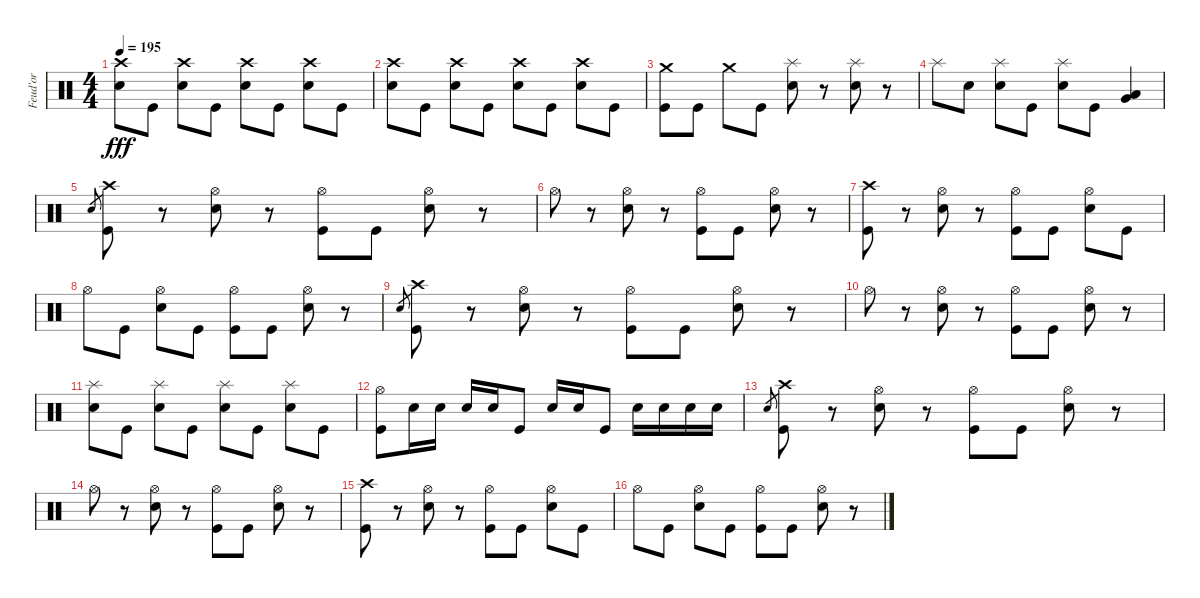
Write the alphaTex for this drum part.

\track ("Feud'or" "Feud'or") {instrument percussion}
\staff {score}
\articulation defaults
\ts (4 4)
\tempo 195
\clef neutral
\ks c
("Crash high (hit)" "Snare (hit) 2").8{dy fff} "Kick (hit)".8 ("Crash high (hit)" "Snare (hit) 2").8 "Kick (hit)".8 ("Crash high (hit)" "Snare (hit) 2").8 "Kick (hit)".8 ("Crash high (hit)" "Snare (hit) 2").8 "Kick (hit)".8 |
("Crash high (hit)" "Snare (hit) 2").8 "Kick (hit)".8 ("Crash high (hit)" "Snare (hit) 2").8 "Kick (hit)".8 ("Crash high (hit)" "Snare (hit) 2").8 "Kick (hit)".8 ("Crash high (hit)" "Snare (hit) 2").8 "Kick (hit)".8 |
("Crash medium (hit)" "Kick (hit)").8 "Kick (hit)".8 "Crash medium (hit)".8 "Kick (hit)".8 ("Splash (hit)" "Snare (hit) 2").8 r.8 ("Splash (hit)" "Snare (hit) 2").8 r.8 |
"Splash (hit)".8 "Snare (hit) 2".8 ("Splash (hit)" "Snare (hit) 2").8 "Kick (hit)".8 ("Splash (hit)" "Snare (hit) 2").8 "Kick (hit)".8 ("Very Low Tom (hit)" "Low Tom (hit)").4 |
"Snare (hit) 2".8{gr} ("Crash high (hit)" "Kick (hit)").8 r.8 ("Hi-Hat (open)" "Snare (hit) 2").8 r.8 ("Hi-Hat (open)" "Kick (hit)").8 "Kick (hit)".8 ("Hi-Hat (open)" "Snare (hit) 2").8 r.8 |
"Hi-Hat (open)".8 r.8 ("Hi-Hat (open)" "Snare (hit) 2").8 r.8 ("Hi-Hat (open)" "Kick (hit)").8 "Kick (hit)".8 ("Hi-Hat (open)" "Snare (hit) 2").8 r.8 |
("Crash high (hit)" "Kick (hit)").8 r.8 ("Hi-Hat (open)" "Snare (hit) 2").8 r.8 ("Hi-Hat (open)" "Kick (hit)").8 "Kick (hit)".8 ("Hi-Hat (open)" "Snare (hit) 2").8 "Kick (hit)".8 |
"Hi-Hat (open)".8 "Kick (hit)".8 ("Hi-Hat (open)" "Snare (hit) 2").8 "Kick (hit)".8 ("Hi-Hat (open)" "Kick (hit)").8 "Kick (hit)".8 ("Hi-Hat (open)" "Snare (hit) 2").8 r.8 |
"Snare (hit) 2".8{gr} ("Crash high (hit)" "Kick (hit)").8 r.8 ("Hi-Hat (open)" "Snare (hit) 2").8 r.8 ("Hi-Hat (open)" "Kick (hit)").8 "Kick (hit)".8 ("Hi-Hat (open)" "Snare (hit) 2").8 r.8 |
"Hi-Hat (open)".8 r.8 ("Hi-Hat (open)" "Snare (hit) 2").8 r.8 ("Hi-Hat (open)" "Kick (hit)").8 "Kick (hit)".8 ("Hi-Hat (open)" "Snare (hit) 2").8 r.8 |
("Splash (hit)" "Snare (hit) 2").8 "Kick (hit)".8 ("Splash (hit)" "Snare (hit) 2").8 "Kick (hit)".8 ("Splash (hit)" "Snare (hit) 2").8 "Kick (hit)".8 ("Splash (hit)" "Snare (hit) 2").8 "Kick (hit)".8 |
("Hi-Hat (open)" "Kick (hit)").8 "Snare (hit) 2".16 "Snare (hit) 2".16 "Snare (hit) 2".16 "Snare (hit) 2".16 "Kick (hit)".8 "Snare (hit) 2".16 "Snare (hit) 2".16 "Kick (hit)".8 "Snare (hit) 2".16 "Snare (hit) 2".16 "Snare (hit) 2".16 "Snare (hit) 2".16 |
"Snare (hit) 2".8{gr} ("Crash high (hit)" "Kick (hit)").8 r.8 ("Hi-Hat (open)" "Snare (hit) 2").8 r.8 ("Hi-Hat (open)" "Kick (hit)").8 "Kick (hit)".8 ("Hi-Hat (open)" "Snare (hit) 2").8 r.8 |
"Hi-Hat (open)".8 r.8 ("Hi-Hat (open)" "Snare (hit) 2").8 r.8 ("Hi-Hat (open)" "Kick (hit)").8 "Kick (hit)".8 ("Hi-Hat (open)" "Snare (hit) 2").8 r.8 |
("Crash high (hit)" "Kick (hit)").8 r.8 ("Hi-Hat (open)" "Snare (hit) 2").8 r.8 ("Hi-Hat (open)" "Kick (hit)").8 "Kick (hit)".8 ("Hi-Hat (open)" "Snare (hit) 2").8 "Kick (hit)".8 |
"Hi-Hat (open)".8 "Kick (hit)".8 ("Hi-Hat (open)" "Snare (hit) 2").8 "Kick (hit)".8 ("Hi-Hat (open)" "Kick (hit)").8 "Kick (hit)".8 ("Hi-Hat (open)" "Snare (hit) 2").8 r.8
